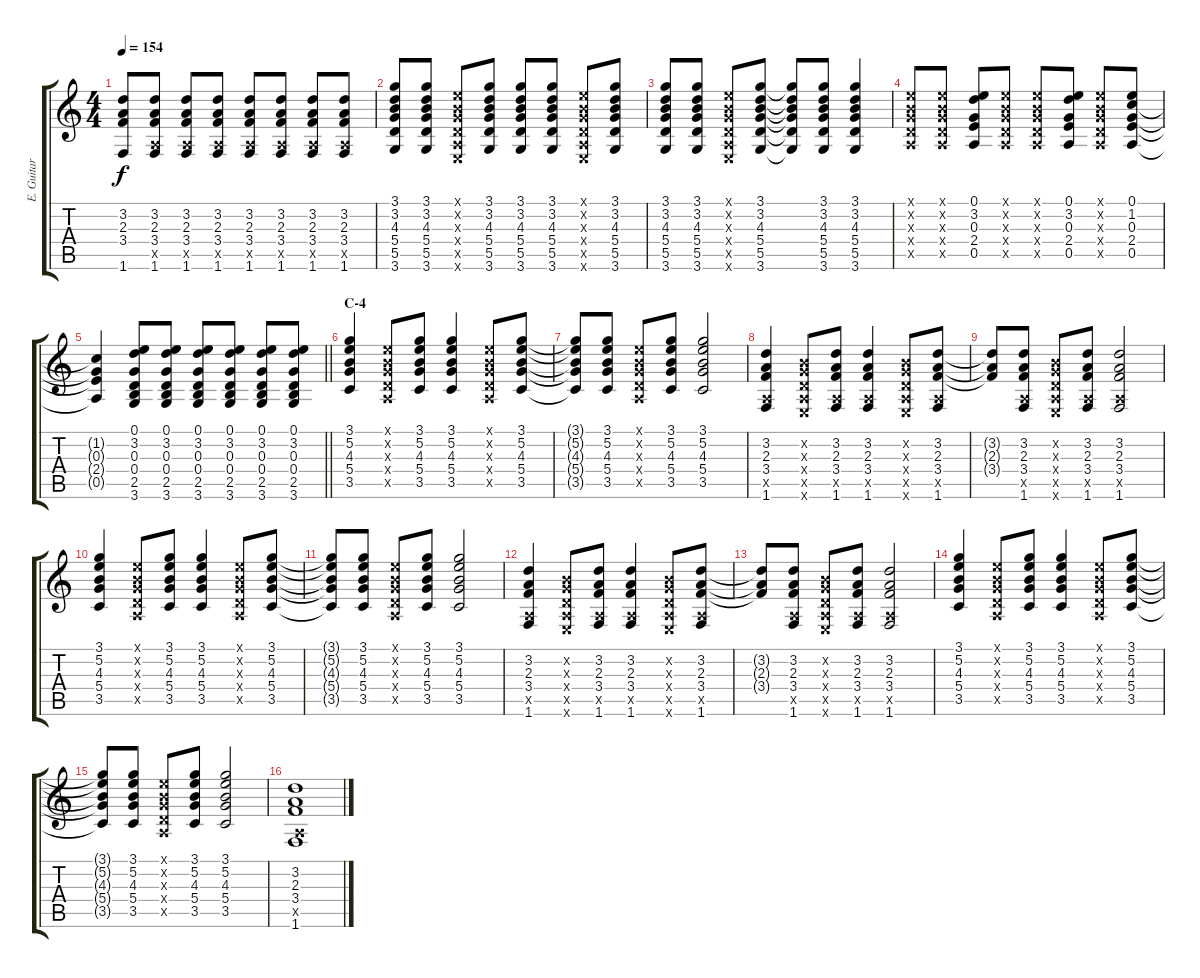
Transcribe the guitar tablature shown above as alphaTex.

\track ("E. Guitar I" "E. Guitar ") {instrument overdrivenguitar}
\staff {score tabs}
\tuning (E4 B3 G3 D3 A2 E2) {hide}
\ts (4 4)
\tempo 154
\clef g2
\ks c
(3.2{t} 2.3{t} 3.4{t} 1.6{t}).8{dy f} (3.2 2.3 3.4 0.5{x} 1.6).8 (3.2 2.3 3.4 0.5{x} 1.6).8 (3.2 2.3 3.4 0.5{x} 1.6).8 (3.2 2.3 3.4 0.5{x} 1.6).8 (3.2 2.3 3.4 0.5{x} 1.6).8 (3.2 2.3 3.4 0.5{x} 1.6).8 (3.2 2.3 3.4 0.5{x} 1.6).8 |
(3.1 3.2 4.3 5.4 5.5 3.6).8 (3.1 3.2 4.3 5.4 5.5 3.6).8 (0.1{x} 0.2{x} 0.3{x} 0.4{x} 0.5{x} 0.6{x}).8 (3.1 3.2 4.3 5.4 5.5 3.6).8 (3.1 3.2 4.3 5.4 5.5 3.6).8 (3.1 3.2 4.3 5.4 5.5 3.6).8 (0.1{x} 0.2{x} 0.3{x} 0.4{x} 0.5{x} 0.6{x}).8 (3.1 3.2 4.3 5.4 5.5 3.6).8 |
(3.1 3.2 4.3 5.4 5.5 3.6).8 (3.1 3.2 4.3 5.4 5.5 3.6).8 (0.1{x} 0.2{x} 0.3{x} 0.4{x} 0.5{x} 0.6{x}).8 (3.1 3.2 4.3 5.4 5.5 3.6).8 (3.1{t} 3.2{t} 4.3{t} 5.4{t} 5.5{t} 3.6{t}).8 (3.1 3.2 4.3 5.4 5.5 3.6).8 (3.1 3.2 4.3 5.4 5.5 3.6).4 |
(0.1{x} 0.2{x} 0.3{x} 0.4{x} 0.5{x}).8 (0.1{x} 0.2{x} 0.3{x} 0.4{x} 0.5{x}).8 (0.1 3.2 0.3 2.4 0.5).8 (0.1{x} 0.2{x} 0.3{x} 0.4{x} 0.5{x}).8 (0.1{x} 0.2{x} 0.3{x} 0.4{x} 0.5{x}).8 (0.1 3.2 0.3 2.4 0.5).8 (0.1{x} 0.2{x} 0.3{x} 0.4{x} 0.5{x}).8 (0.1 1.2 0.3 2.4 0.5).8 |
\barLineRight lightlight
(1.2{t} 0.3{t} 2.4{t} 0.5{t}).4 (0.1 3.2 0.3 0.4 2.5 3.6).8 (0.1 3.2 0.3 0.4 2.5 3.6).8 (0.1 3.2 0.3 0.4 2.5 3.6).8 (0.1 3.2 0.3 0.4 2.5 3.6).8 (0.1 3.2 0.3 0.4 2.5 3.6).8 (0.1 3.2 0.3 0.4 2.5 3.6).8 |
\section ("" "C-4")
(3.1 5.2 4.3 5.4 3.5).4 (0.1{x} 0.2{x} 0.3{x} 0.4{x} 0.5{x}).8 (3.1 5.2 4.3 5.4 3.5).8 (3.1 5.2 4.3 5.4 3.5).4 (0.1{x} 0.2{x} 0.3{x} 0.4{x} 0.5{x}).8 (3.1 5.2 4.3 5.4 3.5).8 |
(3.1{t} 5.2{t} 4.3{t} 5.4{t} 3.5{t}).8 (3.1 5.2 4.3 5.4 3.5).8 (0.1{x} 0.2{x} 0.3{x} 0.4{x} 0.5{x}).8 (3.1 5.2 4.3 5.4 3.5).8 (3.1 5.2 4.3 5.4 3.5).2 |
(3.2 2.3 3.4 0.5{x} 1.6).4 (0.2{x} 0.3{x} 0.4{x} 0.5{x} 0.6{x}).8 (3.2 2.3 3.4 0.5{x} 1.6).8 (3.2 2.3 3.4 0.5{x} 1.6).4 (0.2{x} 0.3{x} 0.4{x} 0.5{x} 0.6{x}).8 (3.2 2.3 3.4 0.5{x} 1.6).8 |
(3.2{t} 2.3{t} 3.4{t}).8 (3.2 2.3 3.4 0.5{x} 1.6).8 (0.2{x} 0.3{x} 0.4{x} 0.5{x} 0.6{x}).8 (3.2 2.3 3.4 0.5{x} 1.6).8 (3.2 2.3 3.4 0.5{x} 1.6).2 |
(3.1 5.2 4.3 5.4 3.5).4 (0.1{x} 0.2{x} 0.3{x} 0.4{x} 0.5{x}).8 (3.1 5.2 4.3 5.4 3.5).8 (3.1 5.2 4.3 5.4 3.5).4 (0.1{x} 0.2{x} 0.3{x} 0.4{x} 0.5{x}).8 (3.1 5.2 4.3 5.4 3.5).8 |
(3.1{t} 5.2{t} 4.3{t} 5.4{t} 3.5{t}).8 (3.1 5.2 4.3 5.4 3.5).8 (0.1{x} 0.2{x} 0.3{x} 0.4{x} 0.5{x}).8 (3.1 5.2 4.3 5.4 3.5).8 (3.1 5.2 4.3 5.4 3.5).2 |
(3.2 2.3 3.4 0.5{x} 1.6).4 (0.2{x} 0.3{x} 0.4{x} 0.5{x} 0.6{x}).8 (3.2 2.3 3.4 0.5{x} 1.6).8 (3.2 2.3 3.4 0.5{x} 1.6).4 (0.2{x} 0.3{x} 0.4{x} 0.5{x} 0.6{x}).8 (3.2 2.3 3.4 0.5{x} 1.6).8 |
(3.2{t} 2.3{t} 3.4{t}).8 (3.2 2.3 3.4 0.5{x} 1.6).8 (0.2{x} 0.3{x} 0.4{x} 0.5{x} 0.6{x}).8 (3.2 2.3 3.4 0.5{x} 1.6).8 (3.2 2.3 3.4 0.5{x} 1.6).2 |
(3.1 5.2 4.3 5.4 3.5).4 (0.1{x} 0.2{x} 0.3{x} 0.4{x} 0.5{x}).8 (3.1 5.2 4.3 5.4 3.5).8 (3.1 5.2 4.3 5.4 3.5).4 (0.1{x} 0.2{x} 0.3{x} 0.4{x} 0.5{x}).8 (3.1 5.2 4.3 5.4 3.5).8 |
(3.1{t} 5.2{t} 4.3{t} 5.4{t} 3.5{t}).8 (3.1 5.2 4.3 5.4 3.5).8 (0.1{x} 0.2{x} 0.3{x} 0.4{x} 0.5{x}).8 (3.1 5.2 4.3 5.4 3.5).8 (3.1 5.2 4.3 5.4 3.5).2 |
(3.2 2.3 3.4 0.5{x} 1.6).1
